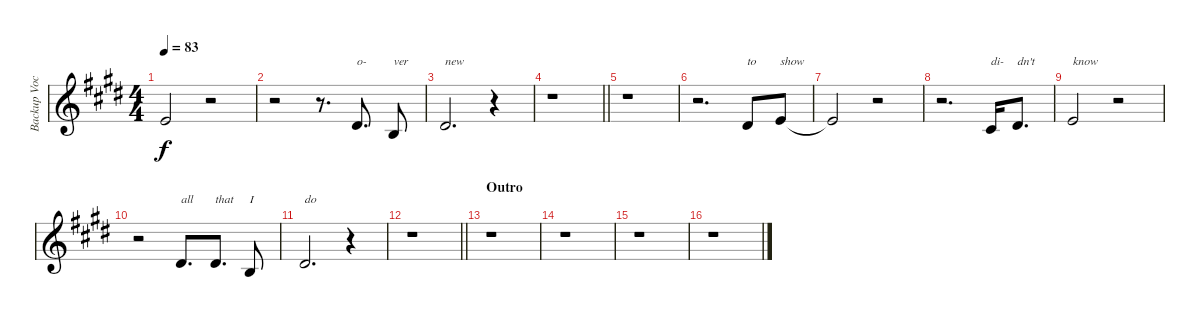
\track ("Backup Vocals" "Backup Voc") {instrument choiraahs}
\staff {score}
\tuning (D4 B3 G3 D3 G2 D2) {hide}
\ts (4 4)
\tempo 83
\clef g2
\ks e
2.1{t}.2{dy f} r.2 |
r.2 r.8{d} 1.1.8{d txt "o-"} 0.2.8{txt "ver"} |
1.1.2{d txt "new"} r.4 |
\barLineRight lightlight
r.1 |
r.1 |
r.2{d} 1.1.8{txt "to"} 2.1.8{txt "show"} |
2.1{t}.2 r.2 |
r.2{d} 2.2.16{txt "di-"} 1.1.8{d txt "dn't"} |
2.1.2{txt "know"} r.2 |
r.2 1.1.8{d txt "all"} 1.1.8{d txt "that"} 0.2.8{txt "I"} |
1.1.2{d txt "do"} r.4 |
\barLineRight lightlight
r.1 |
\section ("" "Outro")
r.1 |
r.1 |
r.1 |
r.1
